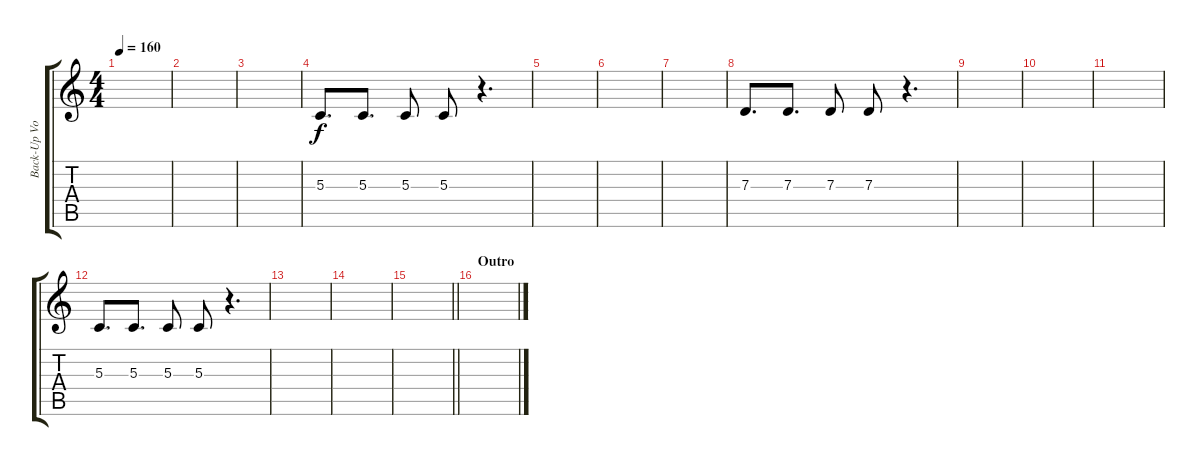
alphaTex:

\track ("Back-Up Vocals" "Back-Up Vo") {instrument oboe}
\staff {score tabs}
\tuning (E4 B3 G3 D3 A2 E2) {hide}
\ts (4 4)
\tempo 160
\clef g2
\ks c
|
|
|
5.3.8{d} 5.3.8{d} 5.3.8 5.3.8 r.4{d} |
|
|
|
7.3.8{d} 7.3.8{d} 7.3.8 7.3.8 r.4{d} |
|
|
|
5.3.8{d} 5.3.8{d} 5.3.8 5.3.8 r.4{d} |
|
|
\barLineRight lightlight
|
\section ("" "Outro")
